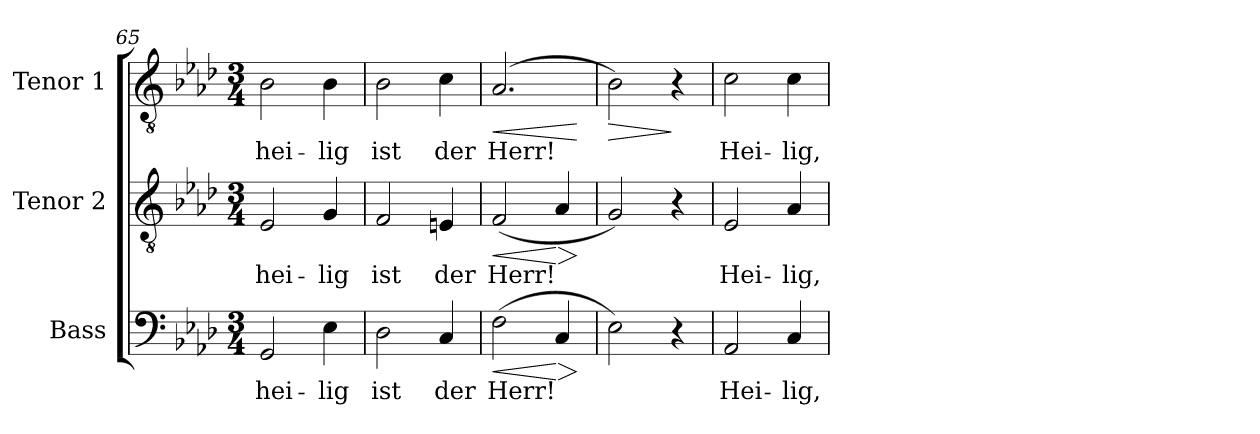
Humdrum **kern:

**kern	**text	**dynam	**kern	**text	**dynam	**kern	**text	**dynam
*part3	*part3	*part3	*part2	*part2	*part2	*part1	*part1	*part1
*staff3	*staff3	*staff3	*staff2	*staff2	*staff2	*staff1	*staff1	*staff1
*I"Bass	*	*	*I"Tenor 2	*	*	*I"Tenor 1	*	*
*clefF4	*	*	*clefGv2	*	*	*clefGv2	*	*
*k[b-e-a-d-]	*	*	*k[b-e-a-d-]	*	*	*k[b-e-a-d-]	*	*
*A-:	*	*	*A-:	*	*	*A-:	*	*
*M3/4	*	*	*M3/4	*	*	*M3/4	*	*
=65	=65	=65	=65	=65	=65	=65	=65	=65
!	!LO:LY:b	!	!	!LO:LY:b	!	!	!LO:LY:b	!
2GG/	hei-	.	2E-/	hei-	.	2B-\	hei-	.
!	!LO:LY:b	!	!	!LO:LY:b	!	!	!LO:LY:b	!
4E-\	-lig	.	4G/	-lig	.	4B-\	-lig	.
=66	=66	=66	=66	=66	=66	=66	=66	=66
!	!LO:LY:b	!	!	!LO:LY:b	!	!	!LO:LY:b	!
2D-\	ist	.	2F/	ist	.	2B-\	ist	.
!	!LO:LY:b	!	!	!LO:LY:b	!	!	!LO:LY:b	!
4C/	der	.	4En/	der	.	4c\	der	.
=67	=67	=67	=67	=67	=67	=67	=67	=67
!	!LO:LY:b	!LO:HP:b	!	!LO:LY:b	!LO:HP:b	!	!LO:LY:b	!LO:HP:b
(>2F\	Herr!	<	(<2F/	Herr!	<	(>2.A-/	Herr!	<
!	!	!LO:HP:n=1:b	!	!	!LO:HP:n=1:b	!	!	!
4C/	.	[ >	4A-/	.	[ >	.	.	.
.	.	]	.	.	]	.	.	[
=68	=68	=68	=68	=68	=68	=68	=68	=68
!	!	!	!	!	!	!	!	!LO:HP:b
2E-\)	.	.	2G/)	.	.	2B-\)	.	>
4r	.	.	4r	.	.	4r	.	]
!!LO:LB:g=z
=69	=69	=69	=69	=69	=69	=69	=69	=69
!	!LO:LY:b	!	!	!LO:LY:b	!	!	!LO:LY:b	!
2AA-/	Hei-	.	2E-/	Hei-	.	2c\	Hei-	.
!	!LO:LY:b	!	!	!LO:LY:b	!	!	!LO:LY:b	!
4C/	-lig,	.	4A-/	-lig,	.	4c\	-lig,	.
=	=	=	=	=	=	=	=	=
*-	*-	*-	*-	*-	*-	*-	*-	*-
